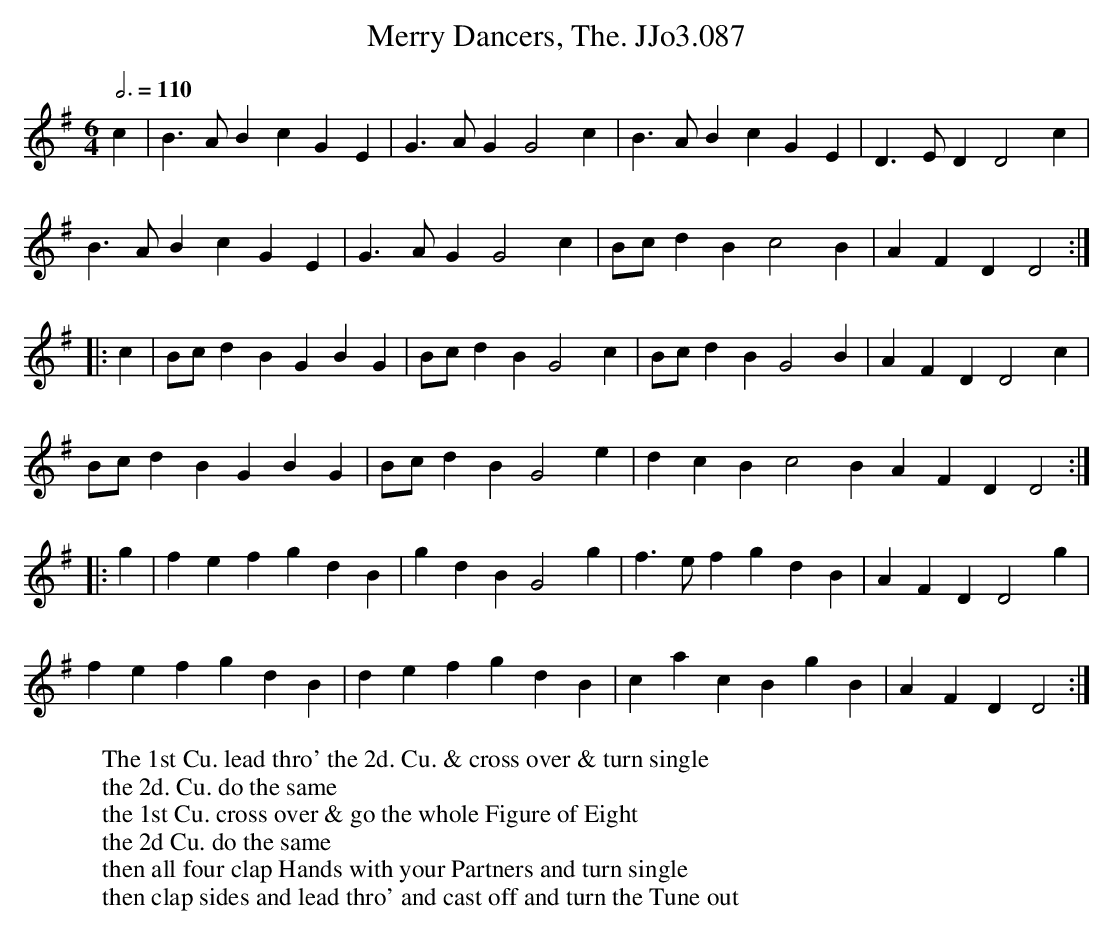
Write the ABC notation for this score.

X:1
T:Merry Dancers, The. JJo3.087
M:6/4
L:1/4
Q:3/4=110
K:G
c | B>AB cGE | G>AG G2 c | B>AB cGE | D>ED D2c |
B>AB cGE | G>AG G2 c | B/c/dB c2B | AFD D2 :|
|: c | B/c/dB GBG | B/c/dB G2 c | B/c/dB G2B | AFD D2c |
B/c/dB GBG | B/c/dB G2e | dcB c2B AFD D2 :|
|: g | fef gdB | gdB G2g | f>ef gdB | AFD D2 g |
fef gdB | def gdB | cac BgB | AFD D2 :|
W:The 1st Cu. lead thro' the 2d. Cu. & cross over & turn single
W:the 2d. Cu. do the same
W:the 1st Cu. cross over & go the whole Figure of Eight
W:the 2d Cu. do the same
W:then all four clap Hands with your Partners and turn single
W:then clap sides and lead thro' and cast off and turn the Tune out
